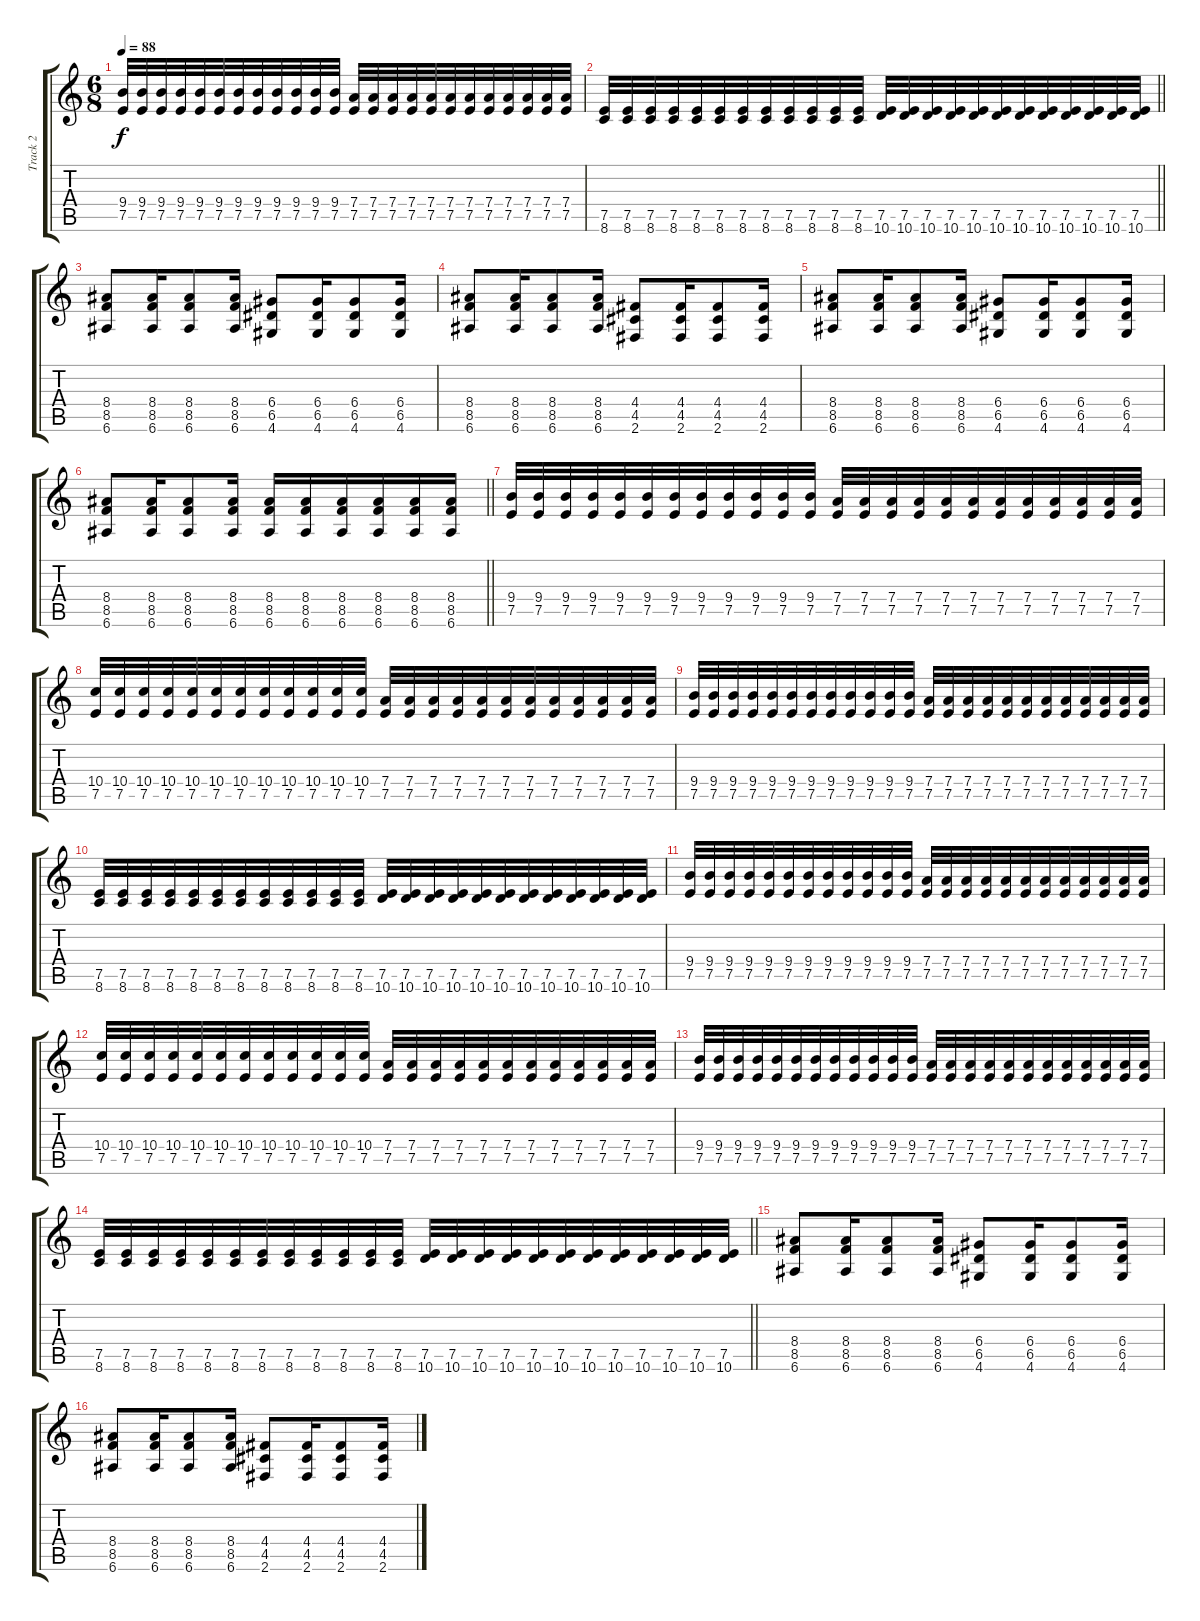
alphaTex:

\track ("Track 2" "Track 2") {instrument distortionguitar}
\staff {score tabs}
\tuning (E4 B3 G3 D3 A2 E2) {hide}
\ts (6 8)
\tempo 88
\clef g2
\ks c
(9.4 7.5).32{dy f} (9.4 7.5).32 (9.4 7.5).32 (9.4 7.5).32 (9.4 7.5).32 (9.4 7.5).32 (9.4 7.5).32 (9.4 7.5).32 (9.4 7.5).32 (9.4 7.5).32 (9.4 7.5).32 (9.4 7.5).32 (7.4 7.5).32 (7.4 7.5).32 (7.4 7.5).32 (7.4 7.5).32 (7.4 7.5).32 (7.4 7.5).32 (7.4 7.5).32 (7.4 7.5).32 (7.4 7.5).32 (7.4 7.5).32 (7.4 7.5).32 (7.4 7.5).32 |
\barLineRight lightlight
(7.5 8.6).32 (7.5 8.6).32 (7.5 8.6).32 (7.5 8.6).32 (7.5 8.6).32 (7.5 8.6).32 (7.5 8.6).32 (7.5 8.6).32 (7.5 8.6).32 (7.5 8.6).32 (7.5 8.6).32 (7.5 8.6).32 (7.5 10.6).32 (7.5 10.6).32 (7.5 10.6).32 (7.5 10.6).32 (7.5 10.6).32 (7.5 10.6).32 (7.5 10.6).32 (7.5 10.6).32 (7.5 10.6).32 (7.5 10.6).32 (7.5 10.6).32 (7.5 10.6).32 |
(8.4 8.5 6.6).8 (8.4 8.5 6.6).16 (8.4 8.5 6.6).8 (8.4 8.5 6.6).16 (6.4 6.5 4.6).8 (6.4 6.5 4.6).16 (6.4 6.5 4.6).8 (6.4 6.5 4.6).16 |
(8.4 8.5 6.6).8 (8.4 8.5 6.6).16 (8.4 8.5 6.6).8 (8.4 8.5 6.6).16 (4.4 4.5 2.6).8 (4.4 4.5 2.6).16 (4.4 4.5 2.6).8 (4.4 4.5 2.6).16 |
(8.4 8.5 6.6).8 (8.4 8.5 6.6).16 (8.4 8.5 6.6).8 (8.4 8.5 6.6).16 (6.4 6.5 4.6).8 (6.4 6.5 4.6).16 (6.4 6.5 4.6).8 (6.4 6.5 4.6).16 |
\barLineRight lightlight
(8.4 8.5 6.6).8 (8.4 8.5 6.6).16 (8.4 8.5 6.6).8 (8.4 8.5 6.6).16 (8.4 8.5 6.6).16 (8.4 8.5 6.6).16 (8.4 8.5 6.6).16 (8.4 8.5 6.6).16 (8.4 8.5 6.6).16 (8.4 8.5 6.6).16 |
(9.4 7.5).32 (9.4 7.5).32 (9.4 7.5).32 (9.4 7.5).32 (9.4 7.5).32 (9.4 7.5).32 (9.4 7.5).32 (9.4 7.5).32 (9.4 7.5).32 (9.4 7.5).32 (9.4 7.5).32 (9.4 7.5).32 (7.4 7.5).32 (7.4 7.5).32 (7.4 7.5).32 (7.4 7.5).32 (7.4 7.5).32 (7.4 7.5).32 (7.4 7.5).32 (7.4 7.5).32 (7.4 7.5).32 (7.4 7.5).32 (7.4 7.5).32 (7.4 7.5).32 |
(10.4 7.5).32 (10.4 7.5).32 (10.4 7.5).32 (10.4 7.5).32 (10.4 7.5).32 (10.4 7.5).32 (10.4 7.5).32 (10.4 7.5).32 (10.4 7.5).32 (10.4 7.5).32 (10.4 7.5).32 (10.4 7.5).32 (7.4 7.5).32 (7.4 7.5).32 (7.4 7.5).32 (7.4 7.5).32 (7.4 7.5).32 (7.4 7.5).32 (7.4 7.5).32 (7.4 7.5).32 (7.4 7.5).32 (7.4 7.5).32 (7.4 7.5).32 (7.4 7.5).32 |
(9.4 7.5).32 (9.4 7.5).32 (9.4 7.5).32 (9.4 7.5).32 (9.4 7.5).32 (9.4 7.5).32 (9.4 7.5).32 (9.4 7.5).32 (9.4 7.5).32 (9.4 7.5).32 (9.4 7.5).32 (9.4 7.5).32 (7.4 7.5).32 (7.4 7.5).32 (7.4 7.5).32 (7.4 7.5).32 (7.4 7.5).32 (7.4 7.5).32 (7.4 7.5).32 (7.4 7.5).32 (7.4 7.5).32 (7.4 7.5).32 (7.4 7.5).32 (7.4 7.5).32 |
(7.5 8.6).32 (7.5 8.6).32 (7.5 8.6).32 (7.5 8.6).32 (7.5 8.6).32 (7.5 8.6).32 (7.5 8.6).32 (7.5 8.6).32 (7.5 8.6).32 (7.5 8.6).32 (7.5 8.6).32 (7.5 8.6).32 (7.5 10.6).32 (7.5 10.6).32 (7.5 10.6).32 (7.5 10.6).32 (7.5 10.6).32 (7.5 10.6).32 (7.5 10.6).32 (7.5 10.6).32 (7.5 10.6).32 (7.5 10.6).32 (7.5 10.6).32 (7.5 10.6).32 |
(9.4 7.5).32 (9.4 7.5).32 (9.4 7.5).32 (9.4 7.5).32 (9.4 7.5).32 (9.4 7.5).32 (9.4 7.5).32 (9.4 7.5).32 (9.4 7.5).32 (9.4 7.5).32 (9.4 7.5).32 (9.4 7.5).32 (7.4 7.5).32 (7.4 7.5).32 (7.4 7.5).32 (7.4 7.5).32 (7.4 7.5).32 (7.4 7.5).32 (7.4 7.5).32 (7.4 7.5).32 (7.4 7.5).32 (7.4 7.5).32 (7.4 7.5).32 (7.4 7.5).32 |
(10.4 7.5).32 (10.4 7.5).32 (10.4 7.5).32 (10.4 7.5).32 (10.4 7.5).32 (10.4 7.5).32 (10.4 7.5).32 (10.4 7.5).32 (10.4 7.5).32 (10.4 7.5).32 (10.4 7.5).32 (10.4 7.5).32 (7.4 7.5).32 (7.4 7.5).32 (7.4 7.5).32 (7.4 7.5).32 (7.4 7.5).32 (7.4 7.5).32 (7.4 7.5).32 (7.4 7.5).32 (7.4 7.5).32 (7.4 7.5).32 (7.4 7.5).32 (7.4 7.5).32 |
(9.4 7.5).32 (9.4 7.5).32 (9.4 7.5).32 (9.4 7.5).32 (9.4 7.5).32 (9.4 7.5).32 (9.4 7.5).32 (9.4 7.5).32 (9.4 7.5).32 (9.4 7.5).32 (9.4 7.5).32 (9.4 7.5).32 (7.4 7.5).32 (7.4 7.5).32 (7.4 7.5).32 (7.4 7.5).32 (7.4 7.5).32 (7.4 7.5).32 (7.4 7.5).32 (7.4 7.5).32 (7.4 7.5).32 (7.4 7.5).32 (7.4 7.5).32 (7.4 7.5).32 |
\barLineRight lightlight
(7.5 8.6).32 (7.5 8.6).32 (7.5 8.6).32 (7.5 8.6).32 (7.5 8.6).32 (7.5 8.6).32 (7.5 8.6).32 (7.5 8.6).32 (7.5 8.6).32 (7.5 8.6).32 (7.5 8.6).32 (7.5 8.6).32 (7.5 10.6).32 (7.5 10.6).32 (7.5 10.6).32 (7.5 10.6).32 (7.5 10.6).32 (7.5 10.6).32 (7.5 10.6).32 (7.5 10.6).32 (7.5 10.6).32 (7.5 10.6).32 (7.5 10.6).32 (7.5 10.6).32 |
(8.4 8.5 6.6).8 (8.4 8.5 6.6).16 (8.4 8.5 6.6).8 (8.4 8.5 6.6).16 (6.4 6.5 4.6).8 (6.4 6.5 4.6).16 (6.4 6.5 4.6).8 (6.4 6.5 4.6).16 |
(8.4 8.5 6.6).8 (8.4 8.5 6.6).16 (8.4 8.5 6.6).8 (8.4 8.5 6.6).16 (4.4 4.5 2.6).8 (4.4 4.5 2.6).16 (4.4 4.5 2.6).8 (4.4 4.5 2.6).16
